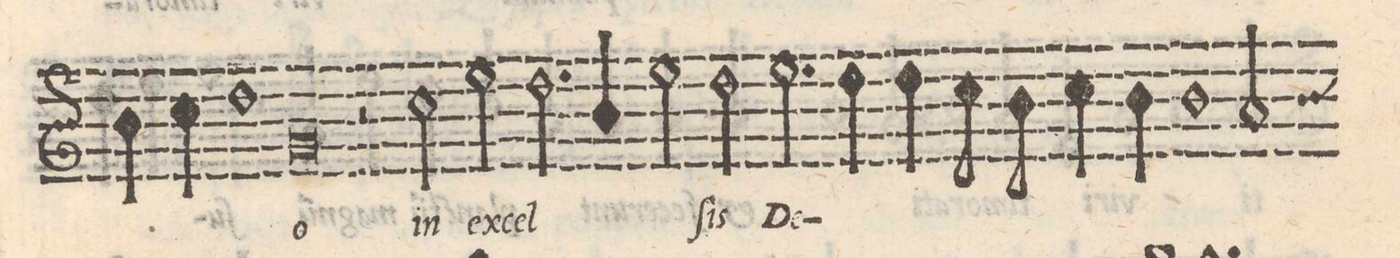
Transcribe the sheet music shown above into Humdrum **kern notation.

**kern	**text
*I"CANTVS	*
*clefG2	*
*k[]	*
*met(C|)	*
*M2/1	*
4b\	.
4cc\	.
=66-	=66-
1dd	.
0g	-o
=67-	=67-
2r	.
2cc\	in
=68-	=68-
2ee\	ex-
2.dd\	-cel-
4b/	.
2ee\	.
=69-	=69-
2dd\	-ſis
2.ee\	De-
4dd\	.
4dd\	.
8cc\	.
8b\	.
=70-	=70-
4cc\	.
4b\	.
1b	.
2a/	.
*custos:b	*
=71-	=71-
*-	*-
